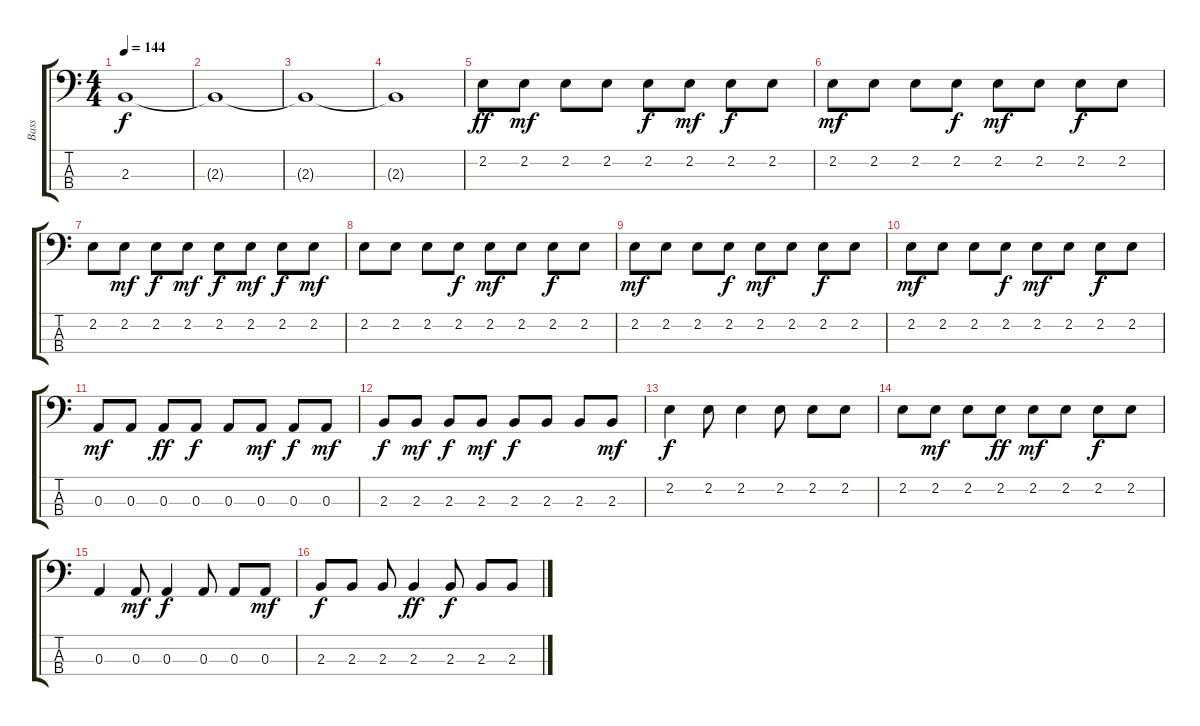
\track ("Bass" "Bass") {instrument electricbassfinger}
\staff {score tabs}
\tuning (G2 D2 A1 E1) {hide}
\ts (4 4)
\tempo 144
\clef f4
\ks c
2.3.1{dy f} |
2.3{t}.1 |
2.3{t}.1 |
2.3{t}.1 |
2.2.8{dy ff} 2.2.8{dy mf} 2.2.8 2.2.8 2.2.8{dy f} 2.2.8{dy mf} 2.2.8{dy f} 2.2.8 |
2.2.8{dy mf} 2.2.8 2.2.8 2.2.8{dy f} 2.2.8{dy mf} 2.2.8 2.2.8{dy f} 2.2.8 |
2.2.8 2.2.8{dy mf} 2.2.8{dy f} 2.2.8{dy mf} 2.2.8{dy f} 2.2.8{dy mf} 2.2.8{dy f} 2.2.8{dy mf} |
2.2.8 2.2.8 2.2.8 2.2.8{dy f} 2.2.8{dy mf} 2.2.8 2.2.8{dy f} 2.2.8 |
2.2.8{dy mf} 2.2.8 2.2.8 2.2.8{dy f} 2.2.8{dy mf} 2.2.8 2.2.8{dy f} 2.2.8 |
2.2.8{dy mf} 2.2.8 2.2.8 2.2.8{dy f} 2.2.8{dy mf} 2.2.8 2.2.8{dy f} 2.2.8 |
0.3.8{dy mf} 0.3.8 0.3.8{dy ff} 0.3.8{dy f} 0.3.8 0.3.8{dy mf} 0.3.8{dy f} 0.3.8{dy mf} |
2.3.8{dy f} 2.3.8{dy mf} 2.3.8{dy f} 2.3.8{dy mf} 2.3.8{dy f} 2.3.8 2.3.8 2.3.8{dy mf} |
2.2.4{dy f} 2.2.8 2.2.4 2.2.8 2.2.8 2.2.8 |
2.2.8 2.2.8{dy mf} 2.2.8 2.2.8{dy ff} 2.2.8{dy mf} 2.2.8 2.2.8{dy f} 2.2.8 |
0.3.4 0.3.8{dy mf} 0.3.4{dy f} 0.3.8 0.3.8 0.3.8{dy mf} |
2.3.8{dy f} 2.3.8 2.3.8 2.3.4{dy ff} 2.3.8{dy f} 2.3.8 2.3.8
